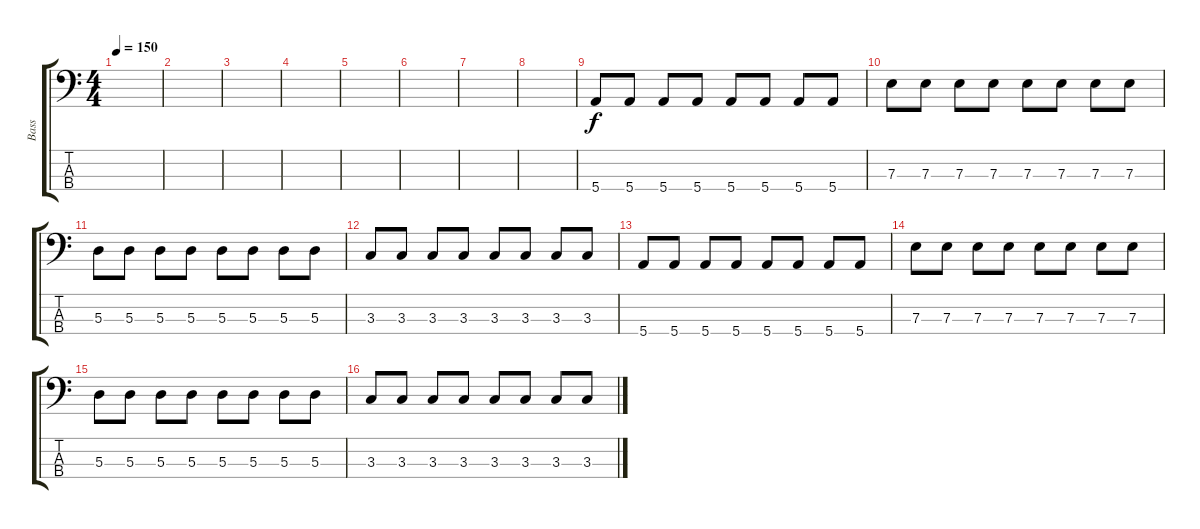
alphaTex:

\track ("Bass" "Bass") {instrument electricbassfinger}
\staff {score tabs}
\tuning (G2 D2 A1 E1) {hide}
\ts (4 4)
\tempo 150
\clef f4
\ks c
|
|
|
|
|
|
|
|
5.4.8 5.4.8 5.4.8 5.4.8 5.4.8 5.4.8 5.4.8 5.4.8 |
7.3.8 7.3.8 7.3.8 7.3.8 7.3.8 7.3.8 7.3.8 7.3.8 |
5.3.8 5.3.8 5.3.8 5.3.8 5.3.8 5.3.8 5.3.8 5.3.8 |
3.3.8 3.3.8 3.3.8 3.3.8 3.3.8 3.3.8 3.3.8 3.3.8 |
5.4.8 5.4.8 5.4.8 5.4.8 5.4.8 5.4.8 5.4.8 5.4.8 |
7.3.8 7.3.8 7.3.8 7.3.8 7.3.8 7.3.8 7.3.8 7.3.8 |
5.3.8 5.3.8 5.3.8 5.3.8 5.3.8 5.3.8 5.3.8 5.3.8 |
3.3.8 3.3.8 3.3.8 3.3.8 3.3.8 3.3.8 3.3.8 3.3.8
